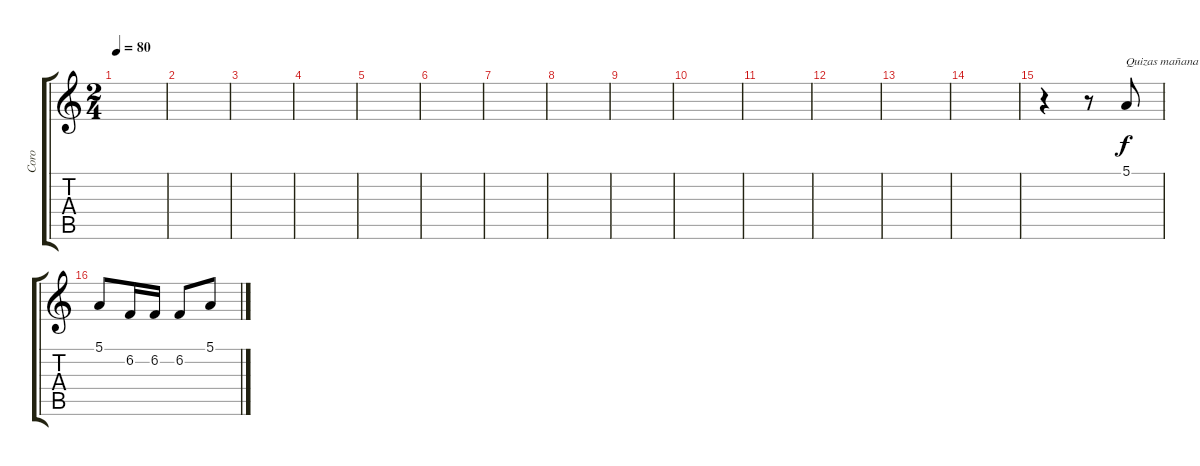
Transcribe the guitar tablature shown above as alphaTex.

\track ("Coro" "Coro") {instrument choiraahs}
\staff {score tabs}
\tuning (E4 B3 G3 D3 A2 E2) {hide}
\ts (2 4)
\tempo 80
\clef g2
\ks c
|
|
|
|
|
|
|
|
|
|
|
|
|
|
r.4 r.8 5.1.8{txt "Quizas mañana o pasado"} |
5.1.8 6.2.16 6.2.16 6.2.8 5.1.8
